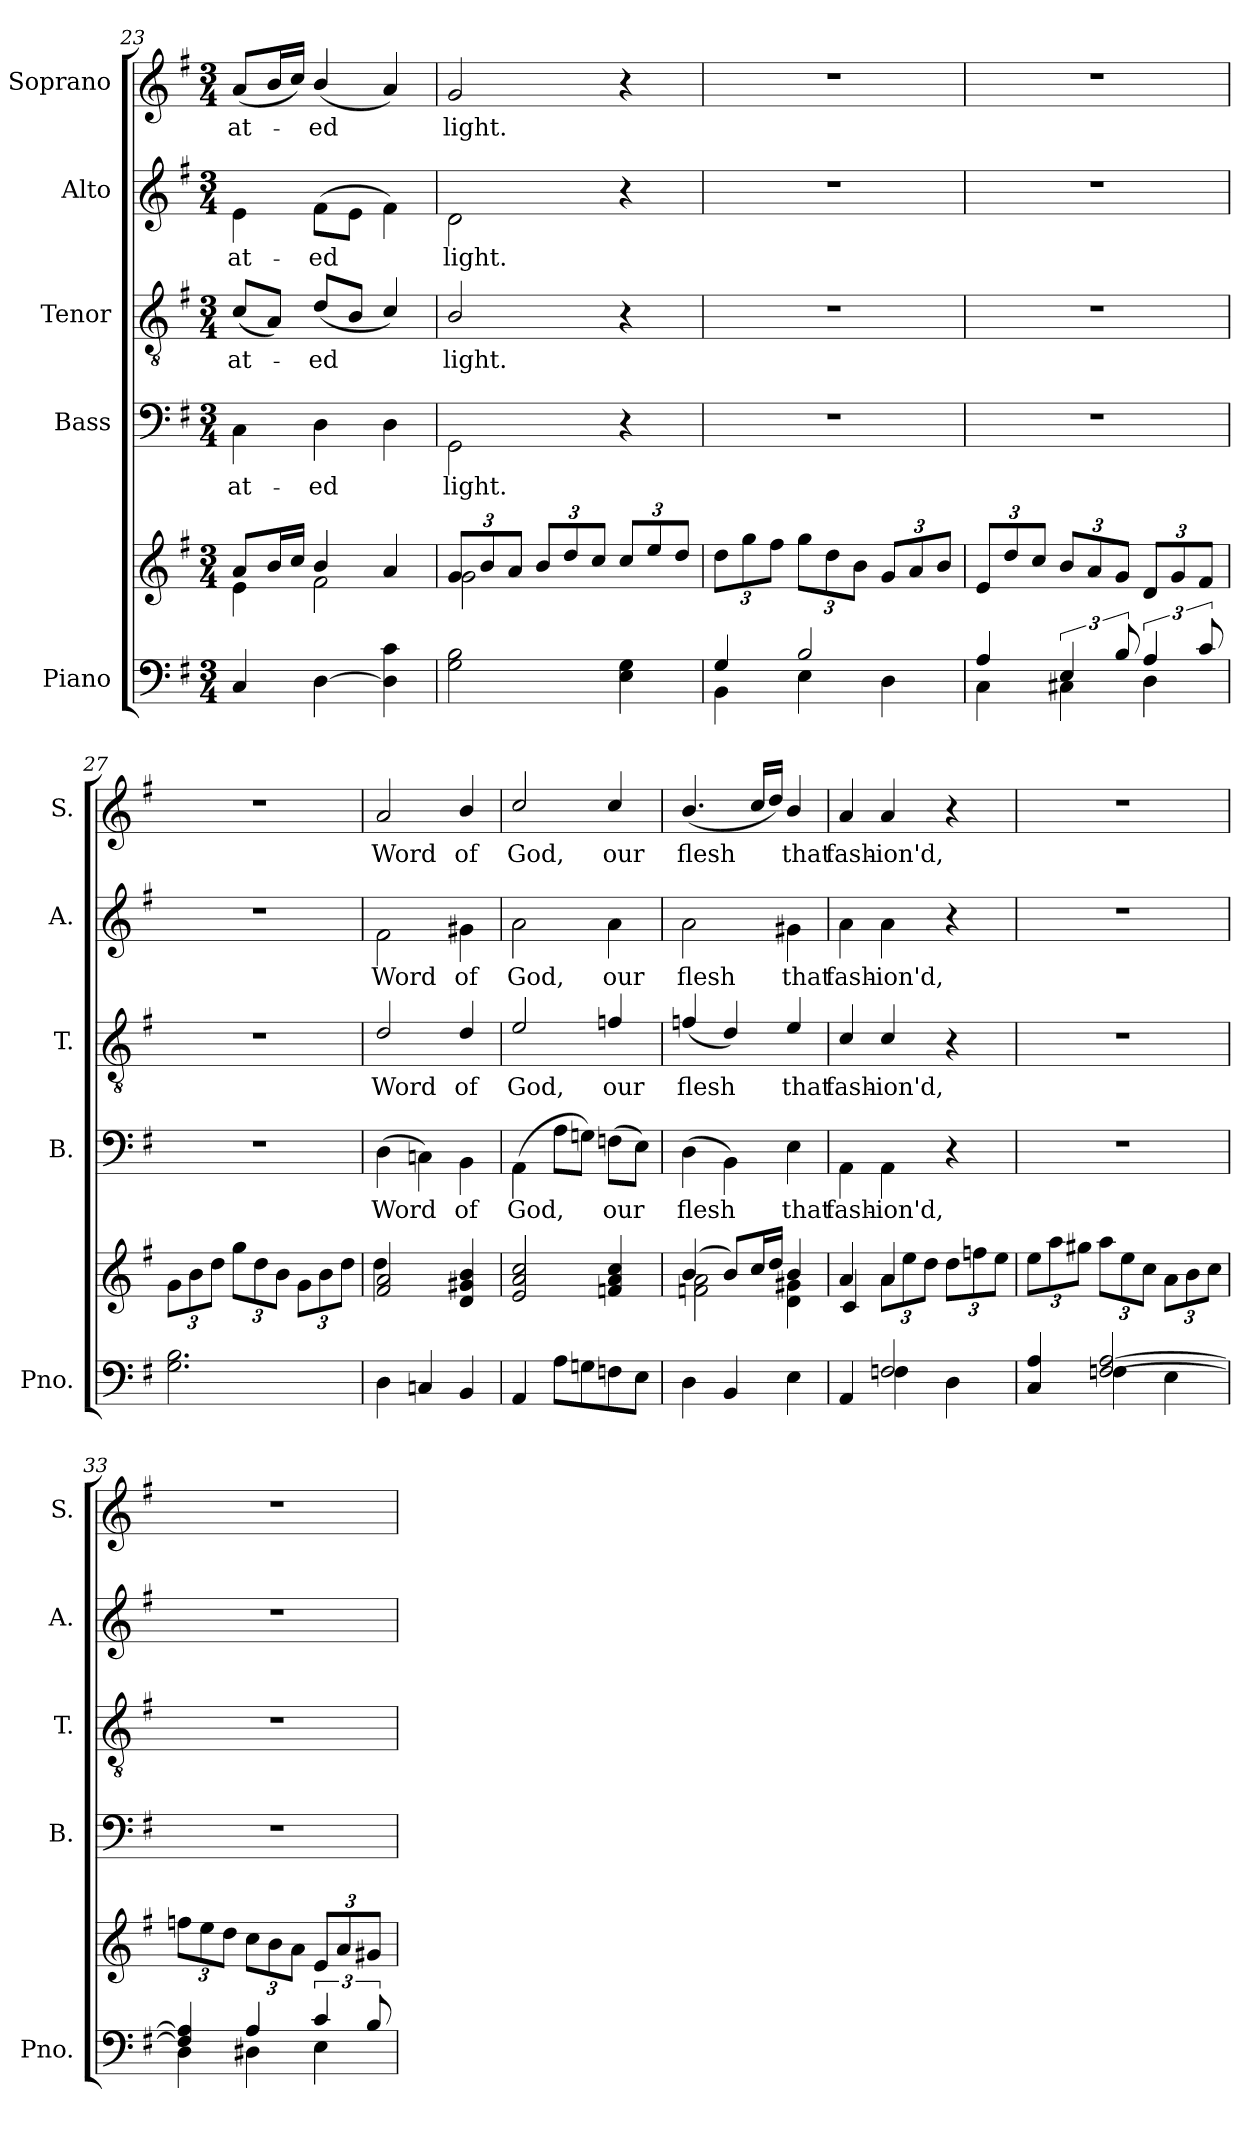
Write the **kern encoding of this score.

**kern	**kern	**kern	**text	**kern	**text	**kern	**text	**kern	**text
*part5	*part5	*part4	*part4	*part3	*part3	*part2	*part2	*part1	*part1
*staff6	*staff5	*staff4	*staff4	*staff3	*staff3	*staff2	*staff2	*staff1	*staff1
*I"Piano	*	*I"Bass	*	*I"Tenor	*	*I"Alto	*	*I"Soprano	*
*I'Pno.	*	*I'B.	*	*I'T.	*	*I'A.	*	*I'S.	*
*clefF4	*clefG2	*clefF4	*	*clefGv2	*	*clefG2	*	*clefG2	*
*k[f#]	*k[f#]	*k[f#]	*	*k[f#]	*	*k[f#]	*	*k[f#]	*
*G:	*G:	*G:	*	*G:	*	*G:	*	*G:	*
*M3/4	*M3/4	*M3/4	*	*M3/4	*	*M3/4	*	*M3/4	*
=23	=23	=23	=23	=23	=23	=23	=23	=23	=23
*	*^	*	*	*	*	*	*	*	*
!	!	!	!	!LO:LY:b	!	!LO:LY:b	!	!LO:LY:b	!	!LO:LY:b
4C/	8a/L	4e\	4C\	-at-	(<8c/L	-at-	4e\	-at-	(<8a/L	-at-
.	16b/L	.	.	.	8A/J)	.	.	.	16b/L	.
.	16cc/JJ	.	.	.	.	.	.	.	16cc/JJ)	.
!	!	!	!	!LO:LY:b	!	!LO:LY:b	!	!LO:LY:b	!	!LO:LY:b
[4D\	4b/	2f#\	4D\	-ed	(<8d/L	-ed	(>8f#\L	-ed	(<4b/	-ed
.	.	.	.	.	8B/J	.	8e\J	.	.	.
4D\] 4c\	4a/	.	4D\	.	4c/)	.	4f#\)	.	4a/)	.
=24	=24	=24	=24	=24	=24	=24	=24	=24	=24	=24
*	*Xbrackettup	*	*	*	*	*	*	*	*	*
!	!	!	!	!LO:LY:b	!	!LO:LY:b	!	!LO:LY:b	!	!LO:LY:b
2G\ 2B\	12g/L	2g\	2GG\	light.	2B/	light.	2d\	light.	2g/	light.
.	12b/	.	.	.	.	.	.	.	.	.
.	12a/J	.	.	.	.	.	.	.	.	.
.	12b/L	.	.	.	.	.	.	.	.	.
.	12dd/	.	.	.	.	.	.	.	.	.
.	12cc/J	.	.	.	.	.	.	.	.	.
4E\ 4G\	12cc/L	4ryy	4r	.	4r	.	4r	.	4r	.
.	12ee/	.	.	.	.	.	.	.	.	.
.	12dd/J	.	.	.	.	.	.	.	.	.
*	*v	*v	*	*	*	*	*	*	*	*
=25	=25	=25	=25	=25	=25	=25	=25	=25	=25
*^	*	*	*	*	*	*	*	*	*
4G/	4BB\	12dd\L	2.r	.	2.r	.	2.r	.	2.r	.
.	.	12gg\	.	.	.	.	.	.	.	.
.	.	12ff#\J	.	.	.	.	.	.	.	.
2B/	4E\	12gg\L	.	.	.	.	.	.	.	.
.	.	12dd\	.	.	.	.	.	.	.	.
.	.	12b\J	.	.	.	.	.	.	.	.
.	4D\	12g/L	.	.	.	.	.	.	.	.
.	.	12a/	.	.	.	.	.	.	.	.
.	.	12b/J	.	.	.	.	.	.	.	.
!!LO:PB:g=z
=26	=26	=26	=26	=26	=26	=26	=26	=26	=26	=26
4A/	4C\	12e/L	2.r	.	2.r	.	2.r	.	2.r	.
.	.	12dd/	.	.	.	.	.	.	.	.
.	.	12cc/J	.	.	.	.	.	.	.	.
6E/	4C#X\	12b/L	.	.	.	.	.	.	.	.
.	.	12a/	.	.	.	.	.	.	.	.
12B/	.	12g/J	.	.	.	.	.	.	.	.
6A/	4D\	12d/L	.	.	.	.	.	.	.	.
.	.	12g/	.	.	.	.	.	.	.	.
12c/	.	12f#/J	.	.	.	.	.	.	.	.
*v	*v	*	*	*	*	*	*	*	*	*
=27	=27	=27	=27	=27	=27	=27	=27	=27	=27
2.G\ 2.B\	12g\L	2.r	.	2.r	.	2.r	.	2.r	.
.	12b\	.	.	.	.	.	.	.	.
.	12dd\J	.	.	.	.	.	.	.	.
.	12gg\L	.	.	.	.	.	.	.	.
.	12dd\	.	.	.	.	.	.	.	.
.	12b\J	.	.	.	.	.	.	.	.
.	12g\L	.	.	.	.	.	.	.	.
.	12b\	.	.	.	.	.	.	.	.
.	12dd\J	.	.	.	.	.	.	.	.
=28	=28	=28	=28	=28	=28	=28	=28	=28	=28
*	*^	*	*	*	*	*	*	*	*
!	!	!	!	!LO:LY:b	!	!LO:LY:b	!	!LO:LY:b	!	!LO:LY:b
4D\	2f#/ 2a/	4dd\	(>4D\	Word	2d/	Word	2f#\	Word	2a/	Word
4Cni/	.	2ryy	4Cn\)	.	.	.	.	.	.	.
!	!	!	!	!LO:LY:b	!	!LO:LY:b	!	!LO:LY:b	!	!LO:LY:b
4BB/	4d/ 4g#X/ 4b/	.	4BB\	of	4d/	of	4g#X\	of	4b/	of
*	*v	*v	*	*	*	*	*	*	*	*
=29	=29	=29	=29	=29	=29	=29	=29	=29	=29
!	!	!	!LO:LY:b	!	!LO:LY:b	!	!LO:LY:b	!	!LO:LY:b
4AA/	2e/ 2a/ 2cc/	(>4AA\	God,	2e/	God,	2a\	God,	2cc/	God,
8A\L	.	8A\L	.	.	.	.	.	.	.
8Gni\	.	8Gn\J)	.	.	.	.	.	.	.
!	!	!	!LO:LY:b	!	!LO:LY:b	!	!LO:LY:b	!	!LO:LY:b
8Fn\	4fn/ 4a/ 4cc/	(>8Fn\L	our	4fn/	our	4a\	our	4cc/	our
8E\J	.	8E\J)	.	.	.	.	.	.	.
=30	=30	=30	=30	=30	=30	=30	=30	=30	=30
*	*^	*	*	*	*	*	*	*	*
!	!	!	!	!LO:LY:b	!	!LO:LY:b	!	!LO:LY:b	!	!LO:LY:b
4D\	(>4b/	2fn\ 2a\	(>4D\	flesh	(<4fn/	flesh	2a\	flesh	(<4.b/	flesh
4BB/	8b/L)	.	4BB\)	.	4d/)	.	.	.	.	.
.	16cc/L	.	.	.	.	.	.	.	16cc/LL	.
.	16dd/JJ	.	.	.	.	.	.	.	16dd/JJ)	.
!	!	!	!	!LO:LY:b	!	!LO:LY:b	!	!LO:LY:b	!	!LO:LY:b
4E\	4b/	4d\ 4g#X\	4E\	that	4e/	that	4g#X\	that	4b/	that
=31	=31	=31	=31	=31	=31	=31	=31	=31	=31	=31
*^	*	*	*	*	*	*	*	*	*	*
!	!	!	!	!	!LO:LY:b	!	!LO:LY:b	!	!LO:LY:b	!	!LO:LY:b
4AA/	4ryy	4a/	4c/	4AA\	fash-	4c/	fash-	4a\	fash-	4a/	fash-
!	!	!	!	!	!LO:LY:b	!	!LO:LY:b	!	!LO:LY:b	!	!LO:LY:b
2Fn/	4F\	4a/	12a\L	4AA\	-ion'd,	4c/	-ion'd,	4a\	-ion'd,	4a/	-ion'd,
.	.	.	12ee\	.	.	.	.	.	.	.	.
.	.	.	12dd\J	.	.	.	.	.	.	.	.
.	4D\	4ryy	12dd\L	4r	.	4r	.	4r	.	4r	.
.	.	.	12ffn\	.	.	.	.	.	.	.	.
.	.	.	12ee\J	.	.	.	.	.	.	.	.
*	*	*v	*v	*	*	*	*	*	*	*	*
!!LO:LB:g=z
=32	=32	=32	=32	=32	=32	=32	=32	=32	=32	=32
4C/ 4A/	4ryy	12ee\L	2.r	.	2.r	.	2.r	.	2.r	.
.	.	12aa\	.	.	.	.	.	.	.	.
.	.	12gg#X\J	.	.	.	.	.	.	.	.
[2Fn/ [2A/	4F\	12aa\L	.	.	.	.	.	.	.	.
.	.	12ee\	.	.	.	.	.	.	.	.
.	.	12cc\J	.	.	.	.	.	.	.	.
.	4E\	12a\L	.	.	.	.	.	.	.	.
.	.	12b\	.	.	.	.	.	.	.	.
.	.	12cc\J	.	.	.	.	.	.	.	.
=33	=33	=33	=33	=33	=33	=33	=33	=33	=33	=33
4F/] 4A/]	4D\	12ffn\L	2.r	.	2.r	.	2.r	.	2.r	.
.	.	12ee\	.	.	.	.	.	.	.	.
.	.	12dd\J	.	.	.	.	.	.	.	.
4A/	4D#X\	12cc\L	.	.	.	.	.	.	.	.
.	.	12b\	.	.	.	.	.	.	.	.
.	.	12a\J	.	.	.	.	.	.	.	.
6c/	4E\	12e/L	.	.	.	.	.	.	.	.
.	.	12a/	.	.	.	.	.	.	.	.
12B/	.	12g#X/J	.	.	.	.	.	.	.	.
*v	*v	*	*	*	*	*	*	*	*	*
=	=	=	=	=	=	=	=	=	=
*-	*-	*-	*-	*-	*-	*-	*-	*-	*-
